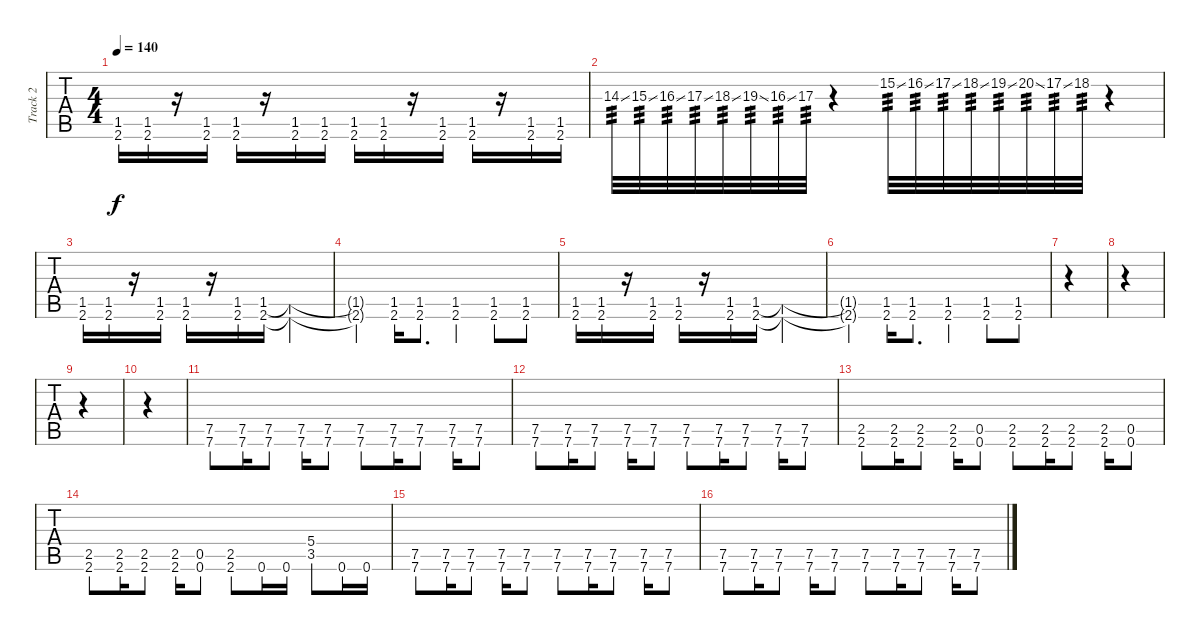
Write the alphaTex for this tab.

\track ("Track 2" "Track 2") {instrument distortionguitar}
\staff {tabs}
\tuning (Db4 Ab3 E3 B2 Gb2 B1) {hide}
\ts (4 4)
\tempo 140
\clef g2
\ks c
(1.5 2.6).16{dy f} (1.5 2.6).16 r.16 (1.5 2.6).16 (1.5 2.6).16 r.16 (1.5 2.6).16 (1.5 2.6).16 (1.5 2.6).16 (1.5 2.6).16 r.16 (1.5 2.6).16 (1.5 2.6).16 r.16 (1.5 2.6).16 (1.5 2.6).16 |
14.3{ss}.32{tp 3} 15.3{ss}.32{tp 3} 16.3{ss}.32{tp 3} 17.3{ss}.32{tp 3} 18.3{ss}.32{tp 3} 19.3{ss}.32{tp 3} 16.3{ss}.32{tp 3} 17.3.32{tp 3} r.4 15.2{ss}.32{tp 3} 16.2{ss}.32{tp 3} 17.2{ss}.32{tp 3} 18.2{ss}.32{tp 3} 19.2{ss}.32{tp 3} 20.2{ss}.32{tp 3} 17.2{ss}.32{tp 3} 18.2.32{tp 3} r.4 |
(1.5 2.6).16 (1.5 2.6).16 r.16 (1.5 2.6).16 (1.5 2.6).16 r.16 (1.5 2.6).16 (1.5 2.6).16 (1.5{t} 2.6{t}).2 |
(1.5{t} 2.6{t}).4 (1.5 2.6).16 (1.5 2.6).8{d} (1.5 2.6).4 (1.5 2.6).8 (1.5 2.6).8 |
(1.5 2.6).16 (1.5 2.6).16 r.16 (1.5 2.6).16 (1.5 2.6).16 r.16 (1.5 2.6).16 (1.5 2.6).16 (1.5{t} 2.6{t}).2 |
(1.5{t} 2.6{t}).4 (1.5 2.6).16 (1.5 2.6).8{d} (1.5 2.6).4 (1.5 2.6).8 (1.5 2.6).8 |
|
|
|
|
(7.5 7.6).8 (7.5 7.6).16 (7.5 7.6).8 (7.5 7.6).16 (7.5 7.6).8 (7.5 7.6).8 (7.5 7.6).16 (7.5 7.6).8 (7.5 7.6).16 (7.5 7.6).8 |
(7.5 7.6).8 (7.5 7.6).16 (7.5 7.6).8 (7.5 7.6).16 (7.5 7.6).8 (7.5 7.6).8 (7.5 7.6).16 (7.5 7.6).8 (7.5 7.6).16 (7.5 7.6).8 |
(2.5 2.6).8 (2.5 2.6).16 (2.5 2.6).8 (2.5 2.6).16 (0.5 0.6).8 (2.5 2.6).8 (2.5 2.6).16 (2.5 2.6).8 (2.5 2.6).16 (0.5 0.6).8 |
(2.5 2.6).8 (2.5 2.6).16 (2.5 2.6).8 (2.5 2.6).16 (0.5 0.6).8 (2.5 2.6).8 0.6.16 0.6.16 (5.4 3.5).8 0.6.16 0.6.16 |
(7.5 7.6).8 (7.5 7.6).16 (7.5 7.6).8 (7.5 7.6).16 (7.5 7.6).8 (7.5 7.6).8 (7.5 7.6).16 (7.5 7.6).8 (7.5 7.6).16 (7.5 7.6).8 |
(7.5 7.6).8 (7.5 7.6).16 (7.5 7.6).8 (7.5 7.6).16 (7.5 7.6).8 (7.5 7.6).8 (7.5 7.6).16 (7.5 7.6).8 (7.5 7.6).16 (7.5 7.6).8
